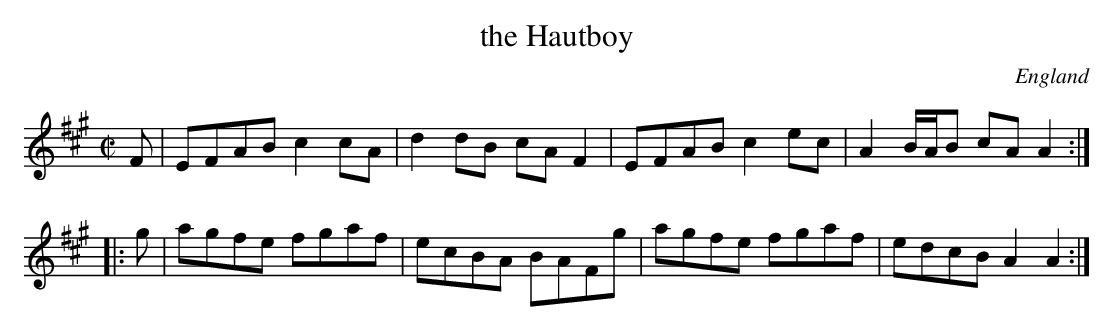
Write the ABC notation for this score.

X:1
T:the Hautboy
O:England
M:C|
K:A
F|EFAB c2cA|d2dB cAF2|\
EFAB c2ec|A2B/2A/2B cAA2:|
|:g|agfe fgaf|ecBA BAFg|agfe fgaf|edcBA2A2:|
